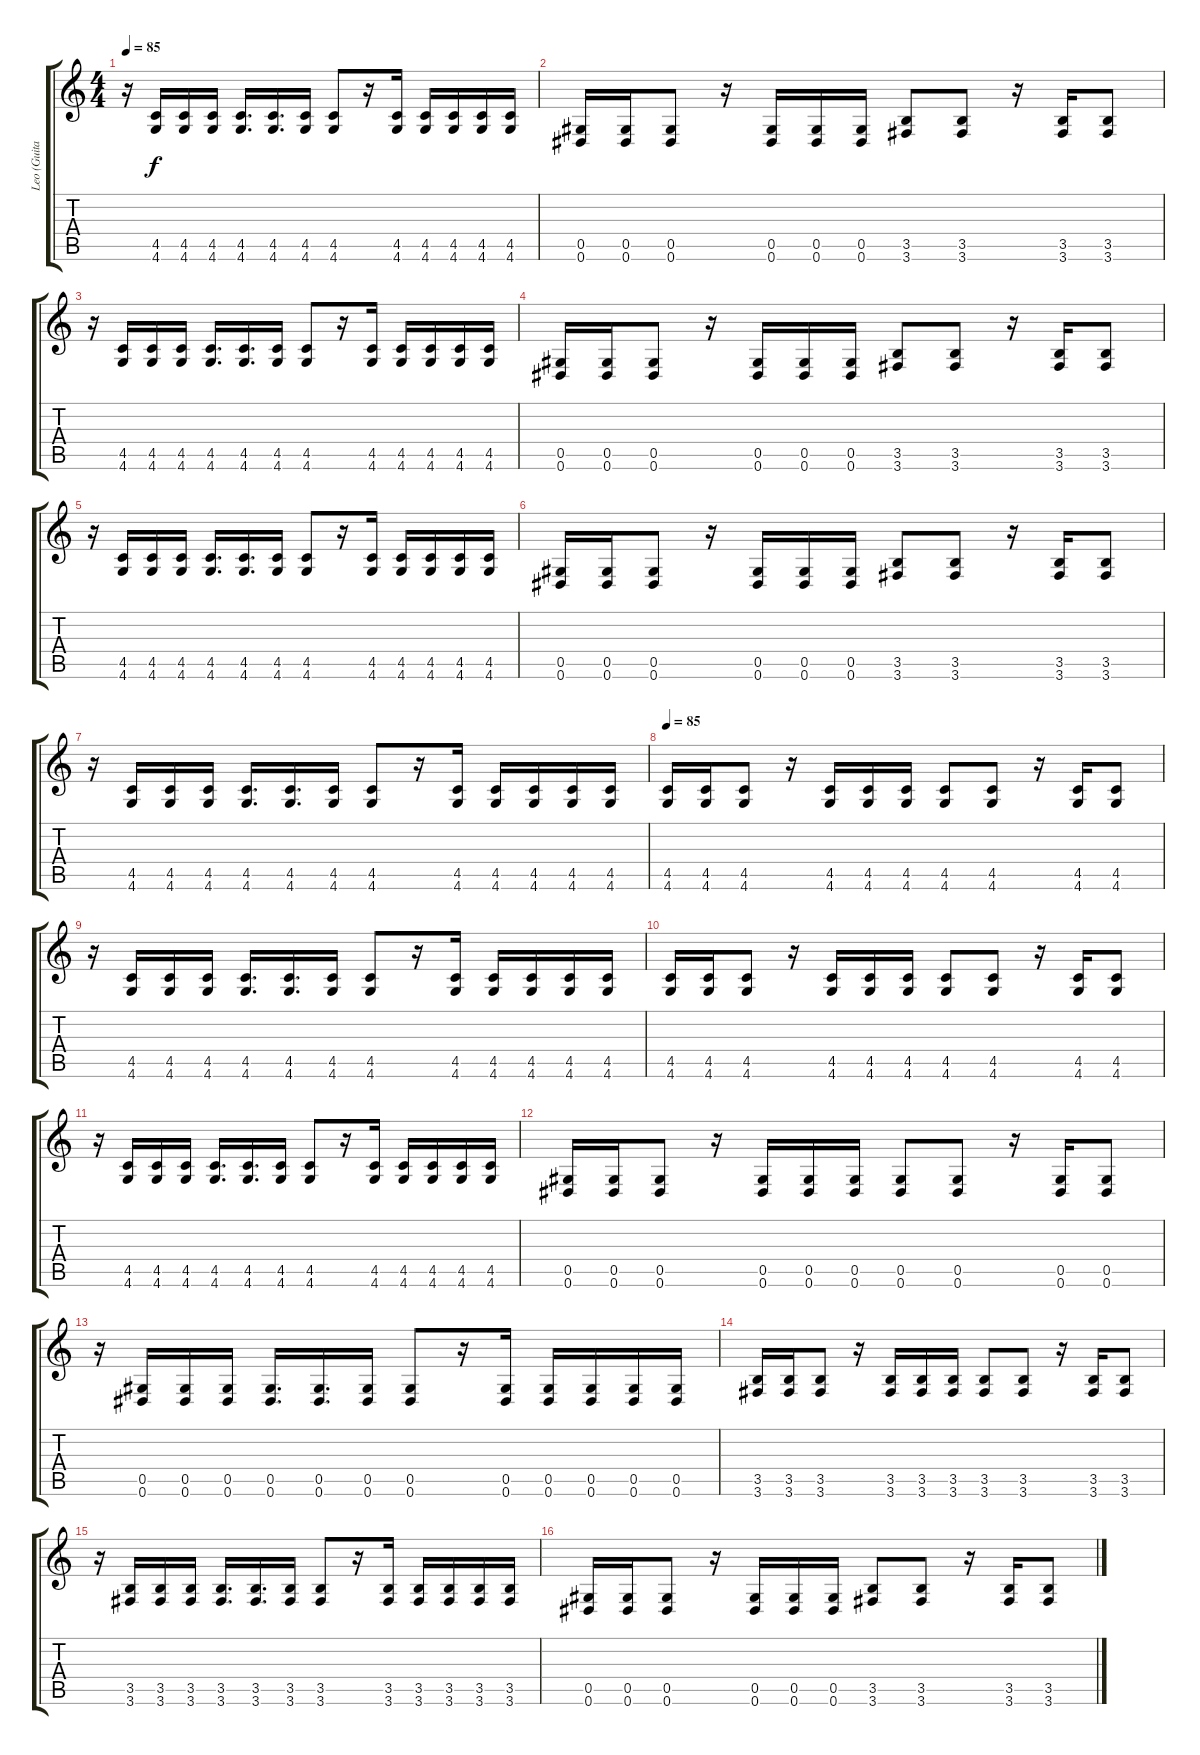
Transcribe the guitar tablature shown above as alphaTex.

\track ("Leo (Guitarra)" "Leo (Guita") {instrument overdrivenguitar}
\staff {score tabs}
\tuning (Eb4 Bb3 Gb3 Db3 Ab2 Eb2) {hide}
\ts (4 4)
\tempo 85
\clef g2
\ks c
r.16{dy f} (4.5 4.6).16 (4.5 4.6).16 (4.5 4.6).16 (4.5 4.6).16{d} (4.5 4.6).16{d} (4.5 4.6).16 (4.5 4.6).8 r.16 (4.5 4.6).16 (4.5 4.6).16 (4.5 4.6).16 (4.5 4.6).16 (4.5 4.6).16 |
(0.5 0.6).16 (0.5 0.6).16 (0.5 0.6).8 r.16 (0.5 0.6).16 (0.5 0.6).16 (0.5 0.6).16 (3.5 3.6).8 (3.5 3.6).8 r.16 (3.5 3.6).16 (3.5 3.6).8 |
r.16 (4.5 4.6).16 (4.5 4.6).16 (4.5 4.6).16 (4.5 4.6).16{d} (4.5 4.6).16{d} (4.5 4.6).16 (4.5 4.6).8 r.16 (4.5 4.6).16 (4.5 4.6).16 (4.5 4.6).16 (4.5 4.6).16 (4.5 4.6).16 |
(0.5 0.6).16 (0.5 0.6).16 (0.5 0.6).8 r.16 (0.5 0.6).16 (0.5 0.6).16 (0.5 0.6).16 (3.5 3.6).8 (3.5 3.6).8 r.16 (3.5 3.6).16 (3.5 3.6).8 |
r.16 (4.5 4.6).16 (4.5 4.6).16 (4.5 4.6).16 (4.5 4.6).16{d} (4.5 4.6).16{d} (4.5 4.6).16 (4.5 4.6).8 r.16 (4.5 4.6).16 (4.5 4.6).16 (4.5 4.6).16 (4.5 4.6).16 (4.5 4.6).16 |
(0.5 0.6).16 (0.5 0.6).16 (0.5 0.6).8 r.16 (0.5 0.6).16 (0.5 0.6).16 (0.5 0.6).16 (3.5 3.6).8 (3.5 3.6).8 r.16 (3.5 3.6).16 (3.5 3.6).8 |
r.16 (4.5 4.6).16 (4.5 4.6).16 (4.5 4.6).16 (4.5 4.6).16{d} (4.5 4.6).16{d} (4.5 4.6).16 (4.5 4.6).8 r.16 (4.5 4.6).16 (4.5 4.6).16 (4.5 4.6).16 (4.5 4.6).16 (4.5 4.6).16 |
\tempo 85
(4.5 4.6).16 (4.5 4.6).16 (4.5 4.6).8 r.16 (4.5 4.6).16 (4.5 4.6).16 (4.5 4.6).16 (4.5 4.6).8 (4.5 4.6).8 r.16 (4.5 4.6).16 (4.5 4.6).8 |
r.16 (4.5 4.6).16 (4.5 4.6).16 (4.5 4.6).16 (4.5 4.6).16{d} (4.5 4.6).16{d} (4.5 4.6).16 (4.5 4.6).8 r.16 (4.5 4.6).16 (4.5 4.6).16 (4.5 4.6).16 (4.5 4.6).16 (4.5 4.6).16 |
(4.5 4.6).16{balance 3} (4.5 4.6).16 (4.5 4.6).8 r.16 (4.5 4.6).16 (4.5 4.6).16 (4.5 4.6).16 (4.5 4.6).8 (4.5 4.6).8 r.16 (4.5 4.6).16 (4.5 4.6).8 |
r.16 (4.5 4.6).16 (4.5 4.6).16 (4.5 4.6).16 (4.5 4.6).16{d} (4.5 4.6).16{d} (4.5 4.6).16 (4.5 4.6).8 r.16 (4.5 4.6).16 (4.5 4.6).16 (4.5 4.6).16 (4.5 4.6).16 (4.5 4.6).16 |
(0.5 0.6).16 (0.5 0.6).16 (0.5 0.6).8 r.16 (0.5 0.6).16 (0.5 0.6).16 (0.5 0.6).16 (0.5 0.6).8 (0.5 0.6).8 r.16 (0.5 0.6).16 (0.5 0.6).8 |
r.16 (0.5 0.6).16 (0.5 0.6).16 (0.5 0.6).16 (0.5 0.6).16{d} (0.5 0.6).16{d} (0.5 0.6).16 (0.5 0.6).8 r.16 (0.5 0.6).16 (0.5 0.6).16 (0.5 0.6).16 (0.5 0.6).16 (0.5 0.6).16 |
(3.5 3.6).16 (3.5 3.6).16 (3.5 3.6).8 r.16 (3.5 3.6).16 (3.5 3.6).16 (3.5 3.6).16 (3.5 3.6).8 (3.5 3.6).8 r.16 (3.5 3.6).16 (3.5 3.6).8 |
r.16 (3.5 3.6).16 (3.5 3.6).16 (3.5 3.6).16 (3.5 3.6).16{d} (3.5 3.6).16{d} (3.5 3.6).16 (3.5 3.6).8 r.16 (3.5 3.6).16 (3.5 3.6).16 (3.5 3.6).16 (3.5 3.6).16 (3.5 3.6).16 |
(0.5 0.6).16 (0.5 0.6).16 (0.5 0.6).8 r.16 (0.5 0.6).16 (0.5 0.6).16 (0.5 0.6).16 (3.5 3.6).8 (3.5 3.6).8 r.16 (3.5 3.6).16 (3.5 3.6).8
